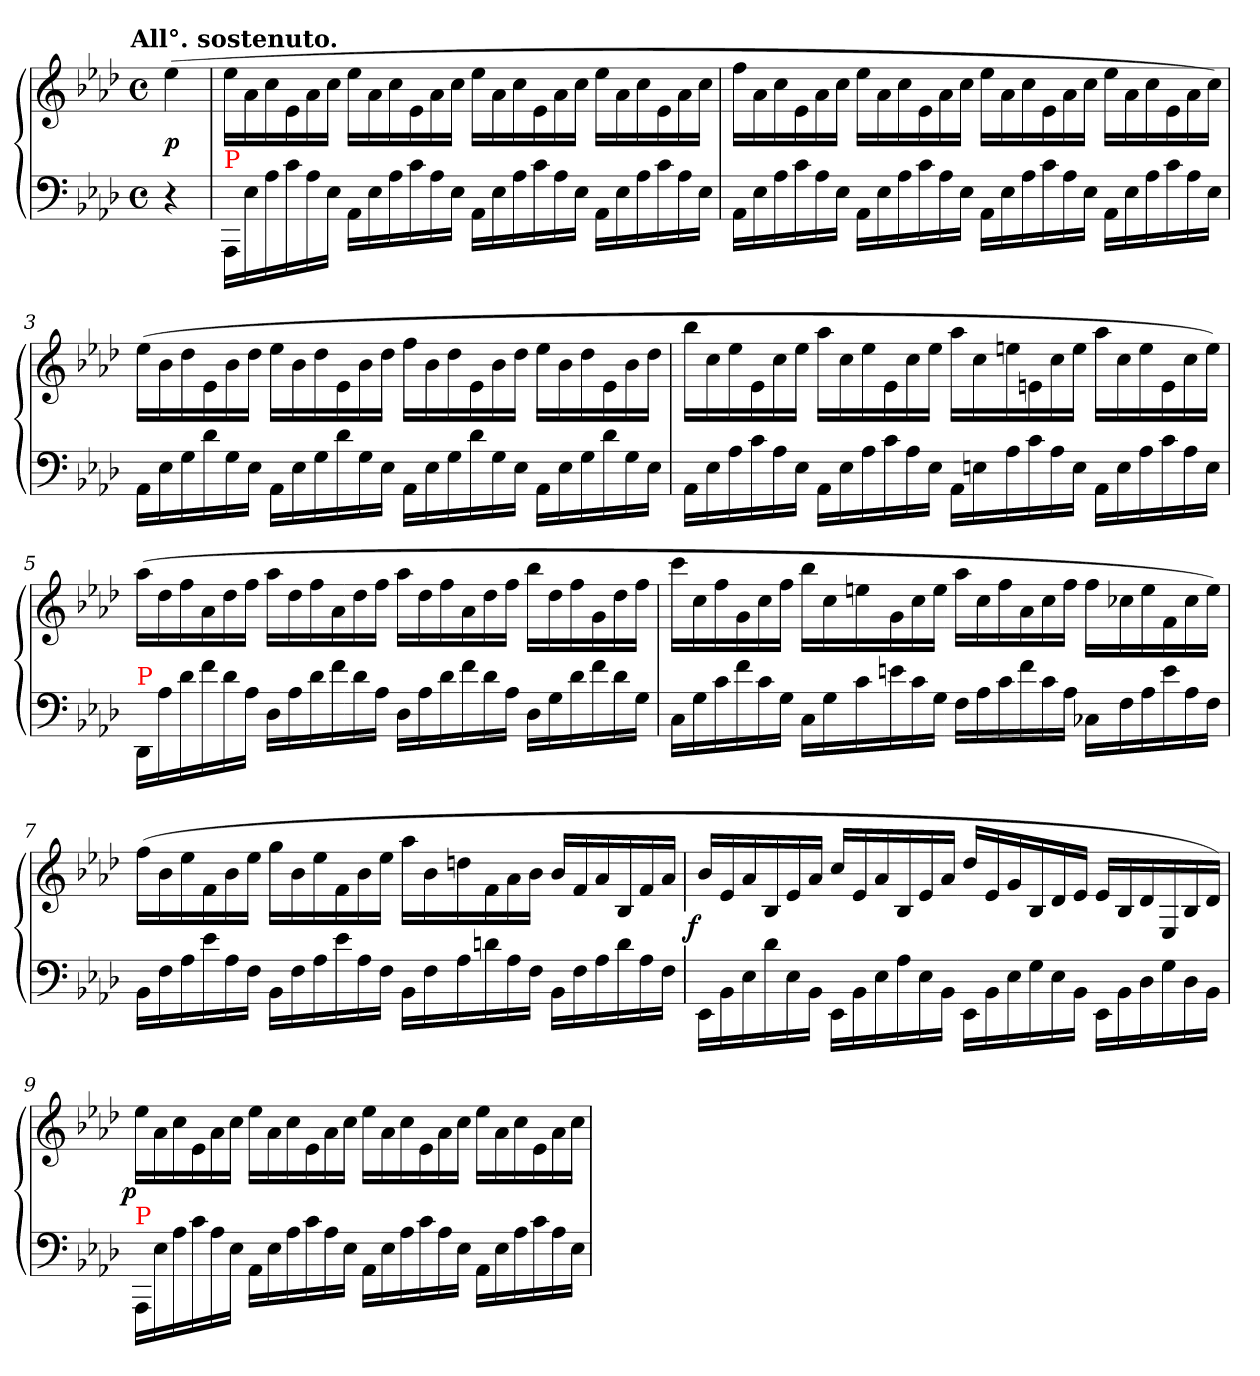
**kern	**kern	**dynam
*part1	*part1	*part1
*staff2	*staff1	*staff1/2
*clefF4	*clefG2	*
*k[b-e-a-d-]	*k[b-e-a-d-]	*
*A-:	*A-:	*
!!LO:TX:omd:t=All°. sostenuto.
*M4/4	*M4/4	*
*met(c)	*met(c)	*
*MM104	*MM104	*
=	=	=
4r	(>4ee-	p
=1	=1	=1
*Xtuplet	*Xtuplet	*
!LO:TX:a:color=red:t=P	!	!
24AAA-/LL	24ee-\LL	.
24E-!\	24a-!	.
24A-!\	24cc!	.
24c!\	24e-!	.
24A-!\	24a-!	.
24E-!\JJ	24cc!JJ	.
24AA-\LL	24ee-\LL	.
24E-!	24a-!	.
24A-!	24cc!	.
24c!	24e-!	.
24A-!	24a-!	.
24E-!JJ	24cc!JJ	.
24AA-!\LL	24ee-\LL	.
24E-!	24a-!	.
24A-!	24cc!	.
24c!	24e-!	.
24A-!	24a-!	.
24E-!JJ	24cc!JJ	.
24AA-!\LL	24ee-\LL	.
24E-!	24a-!	.
24A-!	24cc!	.
24c!	24e-!	.
24A-!	24a-!	.
24E-!JJ	24cc!JJ	.
=2	=2	=2
24AA-!\LL	24ff\LL	.
24E-!	24a-!	.
24A-!	24cc!	.
24c!	24e-!	.
24A-!	24a-!	.
24E-!JJ	24cc!JJ	.
24AA-!\LL	24ee-\LL	.
24E-!	24a-!	.
24A-!	24cc!	.
24c!	24e-!	.
24A-!	24a-!	.
24E-!JJ	24cc!JJ	.
24AA-!\LL	24ee-\LL	.
24E-!	24a-!	.
24A-!	24cc!	.
24c!	24e-!	.
24A-!	24a-!	.
24E-!JJ	24cc!JJ	.
24AA-!\LL	24ee-\LL	.
24E-!	24a-!	.
24A-!	24cc!	.
24c!	24e-!	.
24A-!	24a-!	.
24E-!JJ	24cc!JJ)	.
=3	=3	=3
24AA-!\LL	(24ee-\LL	.
24E-!	24b-!	.
24G!	24dd-!	.
24d-!	24e-!	.
24G!	24b-!	.
24E-!JJ	24dd-!JJ	.
24AA-!\LL	24ee-\LL	.
24E-!	24b-!	.
24G!	24dd-!	.
24d-!	24e-!	.
24G!	24b-!	.
24E-!JJ	24dd-!JJ	.
24AA-!\LL	24ff\LL	.
24E-!	24b-!	.
24G!	24dd-!	.
24d-!	24e-!	.
24G!	24b-!	.
24E-!\JJ	24dd-!JJ	.
24AA-!LL	24ee-\LL	.
24E-!	24b-!	.
24G!	24dd-!	.
24d-!	24e-!	.
24G!	24b-!	.
24E-!\JJ	24dd-!JJ	.
=4	=4	=4
24AA-!\LL	24bb-\LL	.
24E-!	24cc!	.
24A-!	24ee-!	.
24c!	24e-!	.
24A-!	24cc!	.
24E-!JJ	24ee-!JJ	.
24AA-!\LL	24aa-\LL	.
24E-!	24cc!	.
24A-!	24ee-!	.
24c!	24e-!	.
24A-!	24cc!	.
24E-!JJ	24ee-!JJ	.
24AA-!\LL	24aa-\LL	.
24En!	24cc!	.
24A-!	24een!	.
24c!	24en!	.
24A-!	24cc!	.
24E!JJ	24ee!JJ	.
24AA-!\LL	24aa-\LL	.
24E!	24cc!	.
24A-!	24ee!	.
24c!	24e!	.
24A-!	24cc!	.
24E!JJ	24ee!JJ)	.
=5	=5	=5
!LO:TX:a:color=red:t=P	!	!
24DD-/LL	(24aa-\LL	.
24A-!\	24dd-!	.
24d-!\	24ff!	.
24f!\	24a-!	.
24d-!\	24dd-!	.
24A-!\JJ	24ff!JJ	.
24D-\LL	24aa-\LL	.
24A-!	24dd-!	.
24d-!	24ff!	.
24f!	24a-!	.
24d-!	24dd-!	.
24A-!JJ	24ff!JJ	.
24D-!\LL	24aa-\LL	.
24A-!	24dd-!	.
24d-!	24ff!	.
24f!	24a-!	.
24d-!	24dd-!	.
24A-!JJ	24ff!JJ	.
24D-\LL	24bb-\LL	.
24G!	24dd-!	.
24d-!	24ff!	.
24f!	24g!	.
24d-!	24dd-!	.
24G!JJ	24ff!JJ	.
=6	=6	=6
24C\LL	24ccc\LL	.
24G!	24cc!	.
24c!	24ff!	.
24f!	24g!	.
24c!	24cc!	.
24G!JJ	24ff!JJ	.
24C!\LL	24bb-\LL	.
24G!	24cc!	.
24c!	24een!	.
24en!	24g!	.
24c!	24cc!	.
24G!JJ	24ee!JJ	.
24F\LL	24aa-\LL	.
24A-!	24cc!	.
24c!	24ff!	.
24f!	24a-!	.
24c!	24cc!	.
24A-!JJ	24ff!JJ	.
24C-X\LL	24ff\LL	.
24F!	24cc-X!	.
24A-!	24ee!	.
24e!	24f!	.
24A-!	24cc-!	.
24F!JJ	24ee!JJ)	.
=7	=7	=7
24BB-\LL	(24ff\LL	.
24F!	24b-!	.
24A-!	24ee-!	.
24e-!	24f!	.
24A-!	24b-!	.
24F!JJ	24ee-!JJ	.
24BB-!\LL	24gg\LL	.
24F!	24b-!	.
24A-!	24ee-!	.
24e-!	24f!	.
24A-!	24b-!	.
24F!JJ	24ee-!JJ	.
24BB-!\LL	24aa-\LL	.
24F!	24b-!	.
24A-!	24ddn!	.
24dn!	24f!	.
24A-!	24a-!	.
24F!JJ	24b-!JJ	.
24BB-!\LL	24b-/LL	.
24F!	24f!	.
24A-!	24a-!	.
24d!	24B-!	.
24A-!	24f!	.
24F!JJ	24a-!JJ	.
=8	=8	=8
!	!	!LO:DY:rj
24EE-\LL	24b-LL	f
24BB-!	24e-!	.
24E-!	24a-!	.
24d-!	24B-!	.
24E-!	24e-!	.
24BB-!JJ	24a-!JJ	.
24EE-!\LL	24ccLL	.
24BB-!	24e-!	.
24E-!	24a-!	.
24A-!	24B-!	.
24E-!	24e-!	.
24BB-!JJ	24a-!JJ	.
24EE-!\LL	24dd-LL	.
24BB-!	24e-!	.
24E-!	24g!	.
24G!	24B-!	.
24E-!	24d-!	.
24BB-!JJ	24e-!JJ	.
24EE-!\LL	24e-LL	.
24BB-!	24B-!	.
24D-!	24d-!	.
24G!\	24E-!/	.
24D-!	24B-!	.
24BB-!JJ	24d-!JJ)	.
=9	=9	=9
!LO:TX:a:color=red:t=P	!	!
!	!	!LO:DY:rj
24AAA-/LL	24ee-\LL	p
24E-!\	24a-!	.
24A-!\	24cc!	.
24c!\	24e-!	.
24A-!\	24a-!	.
24E-!\JJ	24cc!JJ	.
24AA-\LL	24ee-\LL	.
24E-!	24a-!	.
24A-!	24cc!	.
24c!	24e-!	.
24A-!	24a-!	.
24E-!JJ	24cc!JJ	.
24AA-!\LL	24ee-\LL	.
24E-!	24a-!	.
24A-!	24cc!	.
24c!	24e-!	.
24A-!	24a-!	.
24E-!JJ	24cc!JJ	.
24AA-!\LL	24ee-\LL	.
24E-!	24a-!	.
24A-!	24cc!	.
24c!	24e-!	.
24A-!	24a-!	.
24E-!JJ	24cc!JJ	.
=	=	=
*-	*-	*-
